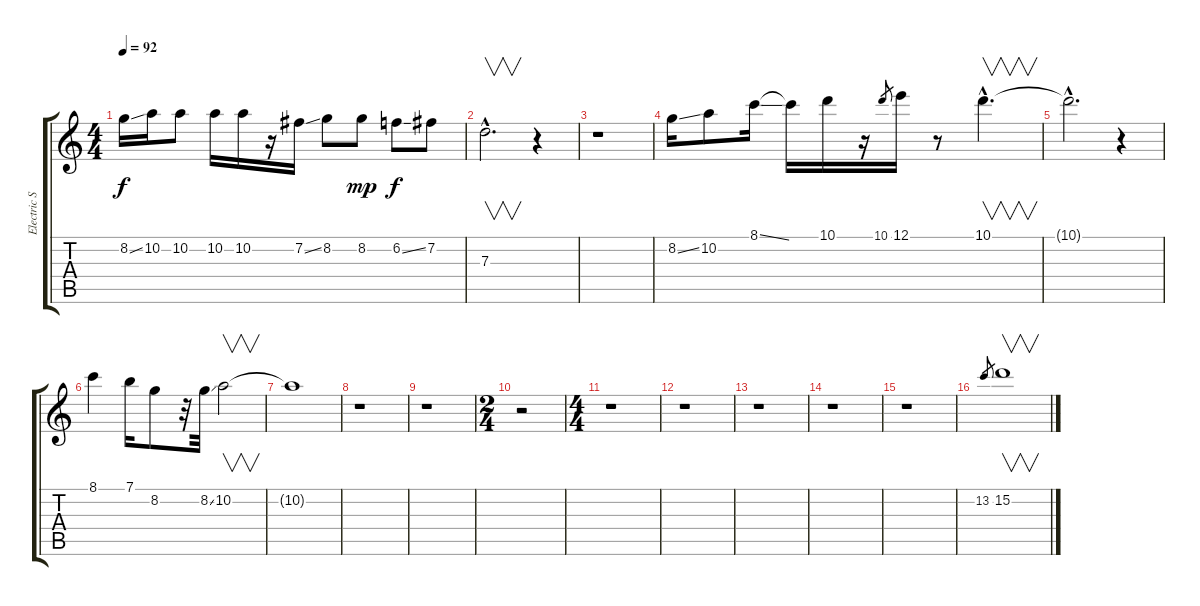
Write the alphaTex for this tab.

\track ("Electric Slide Guitar" "Electric S") {instrument distortionguitar}
\staff {score tabs}
\tuning (E4 B3 G3 D3 A2 E2) {hide}
\ts (4 4)
\tempo 92
\clef g2
\ks c
8.2{ss}.16{dy f} 10.2.16 10.2.8 10.2.16 10.2.16 r.16 7.2{ss}.16 8.2.8 8.2.8{dy mp} 6.2{ss}.8{dy f} 7.2.8 |
7.3{hac}.2{v d} r.4 |
r.1 |
8.2{ss}.16 10.2.8 8.1{ss}.16 8.1{t}.16 10.1.16 r.16 10.1.8{gr} 12.1.16 r.8 10.1{hac}.4{v d} |
10.1{hac t}.2{d} r.4 |
8.1.4 7.1.16 8.2.8 r.32 8.2{ss}.32 10.2.2{v} |
10.2{t}.1 |
r.1 |
r.1 |
\ts (2 4)
r.2 |
\ts (4 4)
r.1 |
r.1 |
r.1 |
r.1 |
r.1 |
13.2.8{gr} 15.2.1{v}
